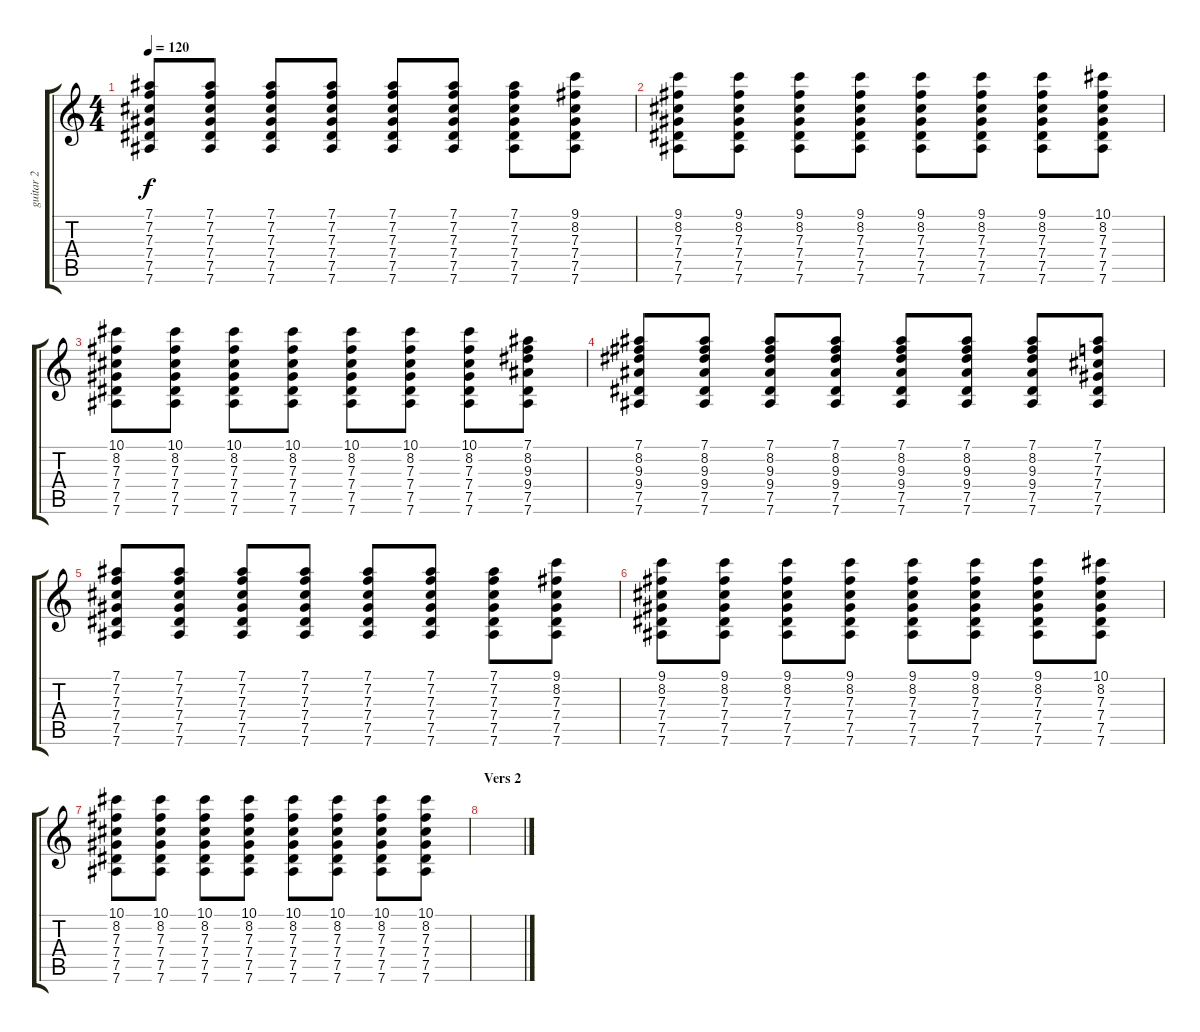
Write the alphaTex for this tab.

\track ("guitar 2" "guitar 2") {instrument distortionguitar}
\staff {score tabs}
\tuning (Eb4 Bb3 Gb3 Db3 Ab2 Eb2) {hide}
\ts (4 4)
\tempo 120
\clef g2
\ks c
(7.1 7.2 7.3 7.4 7.5 7.6).8{dy f} (7.1 7.2 7.3 7.4 7.5 7.6).8 (7.1 7.2 7.3 7.4 7.5 7.6).8 (7.1 7.2 7.3 7.4 7.5 7.6).8 (7.1 7.2 7.3 7.4 7.5 7.6).8 (7.1 7.2 7.3 7.4 7.5 7.6).8 (7.1 7.2 7.3 7.4 7.5 7.6).8 (9.1 8.2 7.3 7.4 7.5 7.6).8 |
(9.1 8.2 7.3 7.4 7.5 7.6).8 (9.1 8.2 7.3 7.4 7.5 7.6).8 (9.1 8.2 7.3 7.4 7.5 7.6).8 (9.1 8.2 7.3 7.4 7.5 7.6).8 (9.1 8.2 7.3 7.4 7.5 7.6).8 (9.1 8.2 7.3 7.4 7.5 7.6).8 (9.1 8.2 7.3 7.4 7.5 7.6).8 (10.1 8.2 7.3 7.4 7.5 7.6).8 |
(10.1 8.2 7.3 7.4 7.5 7.6).8 (10.1 8.2 7.3 7.4 7.5 7.6).8 (10.1 8.2 7.3 7.4 7.5 7.6).8 (10.1 8.2 7.3 7.4 7.5 7.6).8 (10.1 8.2 7.3 7.4 7.5 7.6).8 (10.1 8.2 7.3 7.4 7.5 7.6).8 (10.1 8.2 7.3 7.4 7.5 7.6).8 (7.1 8.2 9.3 9.4 7.5 7.6).8 |
(7.1 8.2 9.3 9.4 7.5 7.6).8 (7.1 8.2 9.3 9.4 7.5 7.6).8 (7.1 8.2 9.3 9.4 7.5 7.6).8 (7.1 8.2 9.3 9.4 7.5 7.6).8 (7.1 8.2 9.3 9.4 7.5 7.6).8 (7.1 8.2 9.3 9.4 7.5 7.6).8 (7.1 8.2 9.3 9.4 7.5 7.6).8 (7.1 7.2 7.3 7.4 7.5 7.6).8 |
(7.1 7.2 7.3 7.4 7.5 7.6).8 (7.1 7.2 7.3 7.4 7.5 7.6).8 (7.1 7.2 7.3 7.4 7.5 7.6).8 (7.1 7.2 7.3 7.4 7.5 7.6).8 (7.1 7.2 7.3 7.4 7.5 7.6).8 (7.1 7.2 7.3 7.4 7.5 7.6).8 (7.1 7.2 7.3 7.4 7.5 7.6).8 (9.1 8.2 7.3 7.4 7.5 7.6).8 |
(9.1 8.2 7.3 7.4 7.5 7.6).8 (9.1 8.2 7.3 7.4 7.5 7.6).8 (9.1 8.2 7.3 7.4 7.5 7.6).8 (9.1 8.2 7.3 7.4 7.5 7.6).8 (9.1 8.2 7.3 7.4 7.5 7.6).8 (9.1 8.2 7.3 7.4 7.5 7.6).8 (9.1 8.2 7.3 7.4 7.5 7.6).8 (10.1 8.2 7.3 7.4 7.5 7.6).8 |
(10.1 8.2 7.3 7.4 7.5 7.6).8 (10.1 8.2 7.3 7.4 7.5 7.6).8 (10.1 8.2 7.3 7.4 7.5 7.6).8 (10.1 8.2 7.3 7.4 7.5 7.6).8 (10.1 8.2 7.3 7.4 7.5 7.6).8 (10.1 8.2 7.3 7.4 7.5 7.6).8 (10.1 8.2 7.3 7.4 7.5 7.6).8 (10.1 8.2 7.3 7.4 7.5 7.6).8 |
\section ("" "Vers 2")
